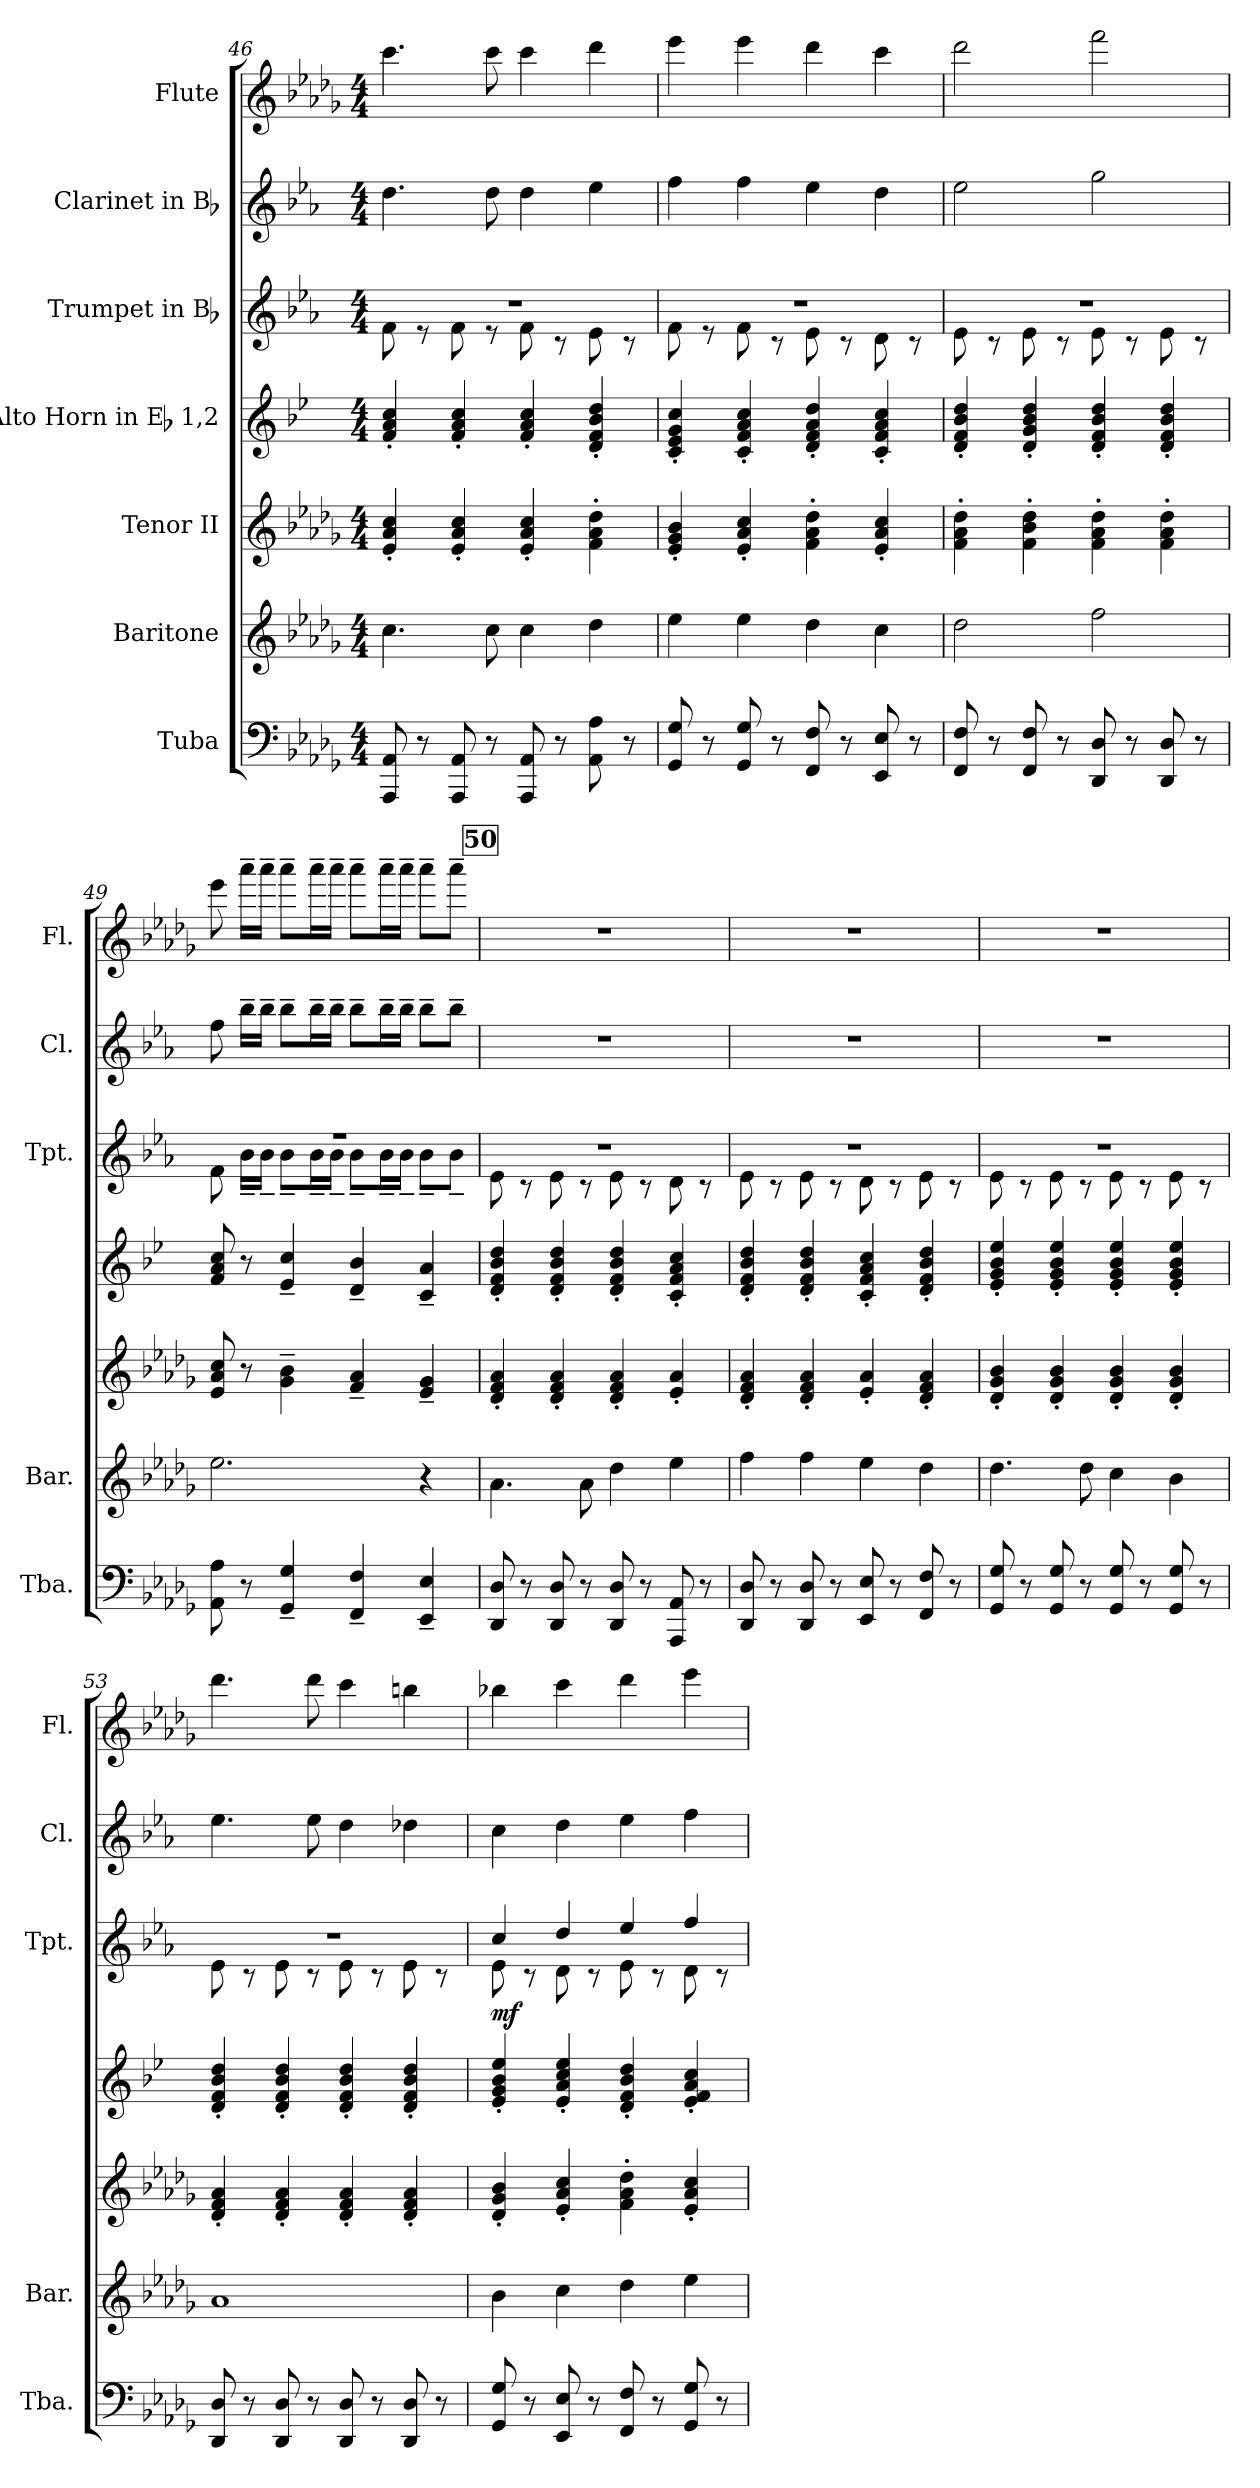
**kern	**kern	**kern	**kern	**kern	**dynam	**kern	**kern
*part7	*part6	*part5	*part4	*part3	*part3	*part2	*part1
*staff7	*staff6	*staff5	*staff4	*staff3	*staff3	*staff2	*staff1
*I"Tuba	*I"Baritone	*I"Tenor II	*I"Alto Horn in Eb 1,2	*I"Trumpet in Bb	*	*I"Clarinet in Bb	*I"Flute
*I'Tba.	*I'Bar.	*	*	*I'Tpt.	*	*I'Cl.	*I'Fl.
*clefF4	*clefG2	*clefG2	*clefG2	*clefG2	*	*clefG2	*clefG2
*	*ITrd8c14	*ITrd8c14	*ITrd5c9	*ITrd1c2	*	*ITrd1c2	*
*k[b-e-a-d-g-]	*k[b-e-a-d-g-]	*k[b-e-a-d-g-]	*k[b-e-a-d-g-]	*k[b-e-a-d-g-]	*	*k[b-e-a-d-g-]	*k[b-e-a-d-g-]
*D-:	*D-:	*D-:	*D-:	*D-:	*	*D-:	*D-:
*M4/4	*M4/4	*M4/4	*M4/4	*M4/4	*	*M4/4	*M4/4
=46	=46	=46	=46	=46	=46	=46	=46
*	*	*	*	*^	*	*	*
8AAA-i/ 8AA-i	4.ci\	4E-i/' 4A-i' 4ci'	4A-i/' 4ci' 4e-i'	1r	8e-i\	.	4.cci\	4.ccci\
8r	.	.	.	.	8r	.	.	.
8AAA-i/ 8AA-i	.	4E-i/' 4A-i' 4ci'	4A-i/' 4ci' 4e-i'	.	8e-i\	.	.	.
8r	8ci\	.	.	.	8r	.	8cci\	8ccci\
8AAA-i/ 8AA-i	4ci\	4E-i/' 4A-i' 4ci'	4A-i/' 4ci' 4e-i'	.	8e-i\	.	4cci\	4ccci\
8r	.	.	.	.	8r	.	.	.
8AA-i\ 8A-i	4d-i\	4Fi\' 4A-i' 4d-i'	4Fi/' 4A-i' 4d-i' 4fi'	.	8d-i\	.	4dd-i\	4ddd-i\
8r	.	.	.	.	8r	.	.	.
=47	=47	=47	=47	=47	=47	=47	=47	=47
8GG-i/ 8G-i	4e-i\	4E-i/' 4G-i' 4B-i'	4E-i/' 4G-i' 4B-i' 4e-i'	1r	8e-i\	.	4ee-i\	4eee-i\
8r	.	.	.	.	8r	.	.	.
8GG-i/ 8G-i	4e-i\	4E-i/' 4A-i' 4ci'	4E-i/' 4A-i' 4ci' 4e-i'	.	8e-i\	.	4ee-i\	4eee-i\
8r	.	.	.	.	8r	.	.	.
8FFi/ 8Fi	4d-i\	4Fi\' 4A-i' 4d-i'	4Fi/' 4A-i' 4ci' 4fi'	.	8d-i\	.	4dd-i\	4ddd-i\
8r	.	.	.	.	8r	.	.	.
8EE-i/ 8E-i	4ci\	4E-i/' 4A-i' 4ci'	4E-i/' 4A-i' 4ci' 4e-i'	.	8ci\	.	4cci\	4ccci\
8r	.	.	.	.	8r	.	.	.
=48	=48	=48	=48	=48	=48	=48	=48	=48
8FFi/ 8Fi	2d-i\	4Fi\' 4A-i' 4d-i'	4Fi/' 4A-i' 4d-i' 4fi'	1r	8d-i\	.	2dd-i\	2ddd-i\
8r	.	.	.	.	8r	.	.	.
8FFi/ 8Fi	.	4Fi\' 4B-i' 4d-i'	4Fi/' 4B-i' 4d-i' 4fi'	.	8d-i\	.	.	.
8r	.	.	.	.	8r	.	.	.
8DD-i/ 8D-i	2fi\	4Fi\' 4A-i' 4d-i'	4Fi/' 4A-i' 4d-i' 4fi'	.	8d-i\	.	2ffi\	2fffi\
8r	.	.	.	.	8r	.	.	.
8DD-i/ 8D-i	.	4Fi\' 4A-i' 4d-i'	4Fi/' 4A-i' 4d-i' 4fi'	.	8d-i\	.	.	.
8r	.	.	.	.	8r	.	.	.
=49	=49	=49	=49	=49	=49	=49	=49	=49
8AA-i\ 8A-i	2.e-i\	8E-i/ 8A-i 8ci	8A-i/ 8ci 8e-i	1r	8e-i\	.	8ee-i\	8eee-i\
8r	.	8r	8r	.	16a-~i\LL	.	16aa-~i\LL	16aaa-~i\LL
.	.	.	.	.	16a-~i\JJ	.	16aa-~i\JJ	16aaa-~i\JJ
4GG-i/~ 4G-i~	.	4G-i\~ 4B-i~	4G-i/~ 4e-i~	.	8a-~i\L	.	8aa-~i\L	8aaa-~i\L
.	.	.	.	.	16a-~i\L	.	16aa-~i\L	16aaa-~i\L
.	.	.	.	.	16a-~i\JJ	.	16aa-~i\JJ	16aaa-~i\JJ
4FFi/~ 4Fi~	.	4Fi/~ 4A-i~	4Fi/~ 4d-i~	.	8a-~i\L	.	8aa-~i\L	8aaa-~i\L
.	.	.	.	.	16a-~i\L	.	16aa-~i\L	16aaa-~i\L
.	.	.	.	.	16a-~i\JJ	.	16aa-~i\JJ	16aaa-~i\JJ
4EE-i/~ 4E-i~	4r	4E-i/~ 4G-i~	4E-i/~ 4ci~	.	8a-~i\L	.	8aa-~i\L	8aaa-~i\L
.	.	.	.	.	8a-~i\J	.	8aa-~i\J	8aaa-~i\J
!!LO:REH:place=s1:B:color=#000000:enc=box:fs=13.1412:t=50
=50	=50	=50	=50	=50	=50	=50	=50	=50
8DD-i/ 8D-i	4.A-i\	4D-i/' 4Fi' 4A-i'	4Fi/' 4A-i' 4d-i' 4fi'	1r	8d-i\	.	1r	1r
8r	.	.	.	.	8r	.	.	.
8DD-i/ 8D-i	.	4D-i/' 4Fi' 4A-i'	4Fi/' 4A-i' 4d-i' 4fi'	.	8d-i\	.	.	.
8r	8A-i\	.	.	.	8r	.	.	.
8DD-i/ 8D-i	4d-i\	4D-i/' 4Fi' 4A-i'	4Fi/' 4A-i' 4d-i' 4fi'	.	8d-i\	.	.	.
8r	.	.	.	.	8r	.	.	.
8AAA-i/ 8AA-i	4e-i\	4E-i/' 4A-i'	4E-i/' 4A-i' 4ci' 4e-i'	.	8ci\	.	.	.
8r	.	.	.	.	8r	.	.	.
=51	=51	=51	=51	=51	=51	=51	=51	=51
8DD-i/ 8D-i	4fi\	4D-i/' 4Fi' 4A-i'	4Fi/' 4A-i' 4d-i' 4fi'	1r	8d-i\	.	1r	1r
8r	.	.	.	.	8r	.	.	.
8DD-i/ 8D-i	4fi\	4D-i/' 4Fi' 4A-i'	4Fi/' 4A-i' 4d-i' 4fi'	.	8d-i\	.	.	.
8r	.	.	.	.	8r	.	.	.
8EE-i/ 8E-i	4e-i\	4E-i/' 4A-i'	4E-i/' 4A-i' 4ci' 4e-i'	.	8ci\	.	.	.
8r	.	.	.	.	8r	.	.	.
8FFi/ 8Fi	4d-i\	4D-i/' 4Fi' 4A-i'	4Fi/' 4A-i' 4d-i' 4fi'	.	8d-i\	.	.	.
8r	.	.	.	.	8r	.	.	.
!!LO:PB:g=z
=52	=52	=52	=52	=52	=52	=52	=52	=52
8GG-i/ 8G-i	4.d-i\	4D-i/' 4G-i' 4B-i'	4G-i/' 4B-i' 4d-i' 4g-i'	1r	8d-i\	.	1r	1r
8r	.	.	.	.	8r	.	.	.
8GG-i/ 8G-i	.	4D-i/' 4G-i' 4B-i'	4G-i/' 4B-i' 4d-i' 4g-i'	.	8d-i\	.	.	.
8r	8d-i\	.	.	.	8r	.	.	.
8GG-i/ 8G-i	4ci\	4D-i/' 4G-i' 4B-i'	4G-i/' 4B-i' 4d-i' 4g-i'	.	8d-i\	.	.	.
8r	.	.	.	.	8r	.	.	.
8GG-i/ 8G-i	4B-i\	4D-i/' 4G-i' 4B-i'	4G-i/' 4B-i' 4d-i' 4g-i'	.	8d-i\	.	.	.
8r	.	.	.	.	8r	.	.	.
=53	=53	=53	=53	=53	=53	=53	=53	=53
8DD-i/ 8D-i	1A-i	4D-i/' 4Fi' 4A-i'	4Fi/' 4A-i' 4d-i' 4fi'	1r	8d-i\	.	4.dd-i\	4.ddd-i\
8r	.	.	.	.	8r	.	.	.
8DD-i/ 8D-i	.	4D-i/' 4Fi' 4A-i'	4Fi/' 4A-i' 4d-i' 4fi'	.	8d-i\	.	.	.
8r	.	.	.	.	8r	.	8dd-i\	8ddd-i\
8DD-i/ 8D-i	.	4D-i/' 4Fi' 4A-i'	4Fi/' 4A-i' 4d-i' 4fi'	.	8d-i\	.	4cci\	4ccci\
8r	.	.	.	.	8r	.	.	.
8DD-i/ 8D-i	.	4D-i/' 4Fi' 4A-i'	4Fi/' 4A-i' 4d-i' 4fi'	.	8d-i\	.	4cc-Xi\	4bbni\
8r	.	.	.	.	8r	.	.	.
=54	=54	=54	=54	=54	=54	=54	=54	=54
8GG-i/ 8G-i	4B-i\	4D-i/' 4G-i' 4B-i'	4G-i/' 4B-i' 4d-i' 4g-i'	4b-i/	8d-i\	mf	4b-i\	4bb-Xi\
8r	.	.	.	.	8r	.	.	.
8EE-i/ 8E-i	4ci\	4E-i/' 4A-i' 4ci'	4G-i/' 4ci' 4e-i' 4g-i'	4cci/	8ci\	.	4cci\	4ccci\
8r	.	.	.	.	8r	.	.	.
8FFi/ 8Fi	4d-i\	4Fi\' 4A-i' 4d-i'	4Fi/' 4A-i' 4d-i' 4fi'	4dd-i/	8d-i\	.	4dd-i\	4ddd-i\
8r	.	.	.	.	8r	.	.	.
8GG-i/ 8G-i	4e-i\	4E-i/' 4A-i' 4ci'	4G-i/' 4A-i' 4ci' 4e-i'	4ee-i/	8ci\	.	4ee-i\	4eee-i\
8r	.	.	.	.	8r	.	.	.
*	*	*	*	*v	*v	*	*	*
=	=	=	=	=	=	=	=
*-	*-	*-	*-	*-	*-	*-	*-
